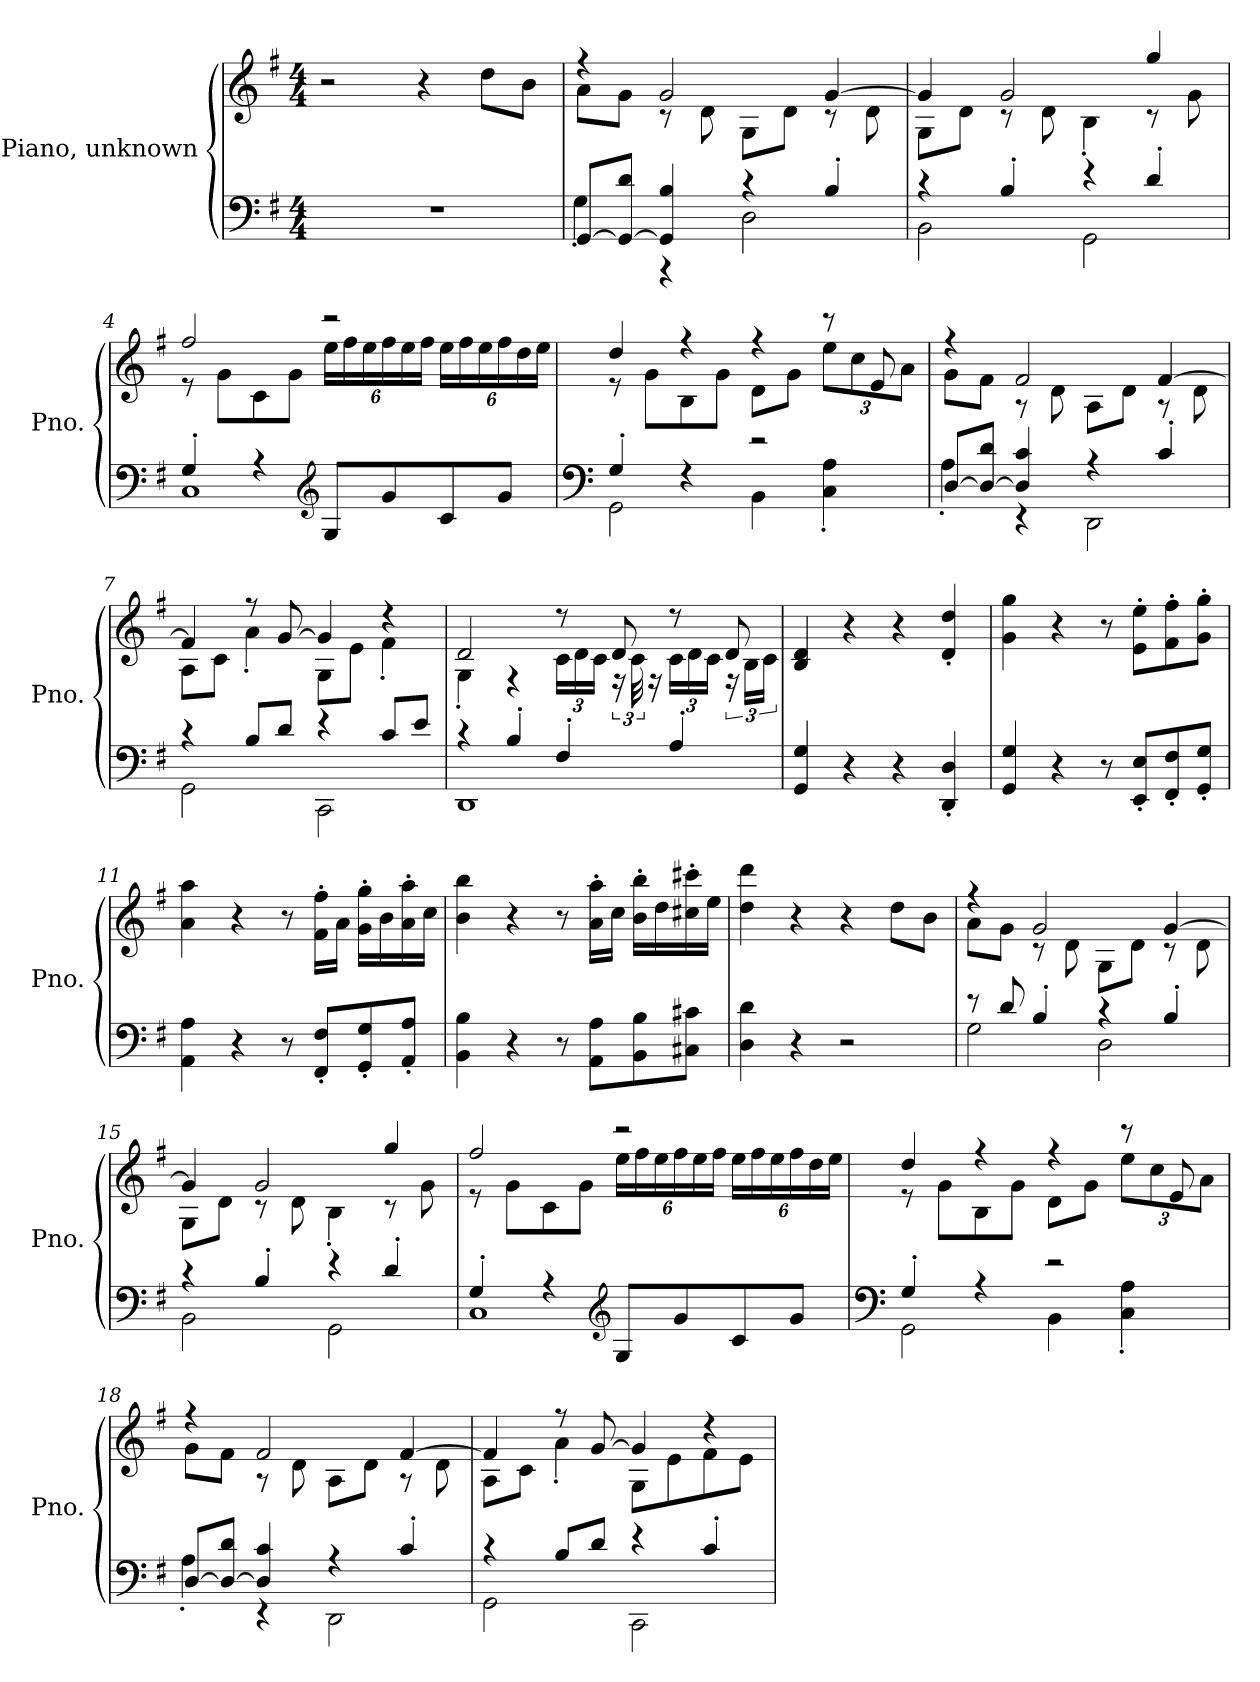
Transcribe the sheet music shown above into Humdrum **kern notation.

**kern	**kern
*part1	*part1
*staff2	*staff1
*I"Piano, unknown	*
*I'Pno.	*
*clefF4	*clefG2
*k[f#]	*k[f#]
*M4/4	*M4/4
*MM120	*MM120
=1	=1
1r	2r
.	4r
.	8dd\L
.	8b\J
=2	=2
*^	*^
[8GG/L	4G'\	4r	8a\L
8GG/_ 8d/J	.	.	8g\J
4GG/] 4B/	4r	2g/	8r
.	.	.	8d\
4r	2D\	.	8G\L
.	.	.	8d\J
4B'/	.	[4g/	8r
.	.	.	8d\
=3	=3	=3	=3
4r	2BB\	4g/]	8G\L
.	.	.	8d\J
4B'/	.	2g/	8r
.	.	.	8d\
4r	2GG\	.	4B'\
4d'/	.	4gg/	8r
.	.	.	8g\
=4	=4	=4	=4
4G'/	1C	2ff#/	8r
.	.	.	8g\L
4r	.	.	8c\
.	.	.	8g\J
*clefG2	*	*	*
*	*	*	*Xbrackettup
8G/L	.	2r	24ee\LL
.	.	.	24ff#\
.	.	.	24ee\
8g/	.	.	24ff#\
.	.	.	24ee\
.	.	.	24ff#\JJ
8c/	.	.	24ee\LL
.	.	.	24ff#\
.	.	.	24ee\
8g/J	.	.	24ff#\
.	.	.	24dd\
.	.	.	24ee\JJ
!!LO:LB:g=z	!!
=5	=5	=5	=5
*clefF4	*	*	*
4G'/	2GG\	4dd/	8r
.	.	.	8g\L
4r	.	4r	8B\
.	.	.	8g\J
2r	4BB\	4r	8d\L
.	.	.	8g\J
.	4C\' 4A\'	8r	12ee\L
.	.	.	12cc\
.	.	8e/	.
.	.	.	12a\J
=6	=6	=6	=6
[8D/L	4A'\	4r	8g\L
8D/_ 8d/J	.	.	8f#\J
4D/] 4c/	4r	2f#/	8r
.	.	.	8d\
4r	2DD\	.	8A\L
.	.	.	8d\J
4c'/	.	[4f#/	8r
.	.	.	8d\
=7	=7	=7	=7
4r	2GG\	4f#/]	8A\L
.	.	.	8c\J
8B/L	.	8r	4a'\
8d/J	.	[8g/	.
4r	2CC\	4g/]	8G\L
.	.	.	8e\J
8c/L	.	4r	4f#'\
8e/J	.	.	.
!!LO:LB:g=z	!!
=8	=8	=8	=8
4r	1DD	2d/	4G'\
4B'/	.	.	4r
4F#'/	.	8r	24c\LL
.	.	.	24d\
.	.	.	24c\JJ
*	*	*	*brackettup
.	.	8d/	24r
.	.	.	48c\
.	.	.	16r
*	*	*	*Xbrackettup
4A'/	.	8r	24c\LL
.	.	.	24d\
.	.	.	24c\JJ
*	*	*	*brackettup
.	.	8d/	24r
.	.	.	24B\LL
.	.	.	24c\JJ
*v	*v	*	*
*	*v	*v
=9	=9
4GG/ 4G/	4B/ 4d/
4r	4r
4r	4r
4DD/' 4D/'	4d/' 4dd/'
=10	=10
4GG/ 4G/	4g\ 4gg\
4r	4r
8r	8r
8EE/' 8E/'L	8e\' 8ee\'L
8FF#/' 8F#/'	8f#\' 8ff#\'
8GG/' 8G/'J	8g\' 8gg\'J
=11	=11
4AA\ 4A\	4a\ 4aa\
4r	4r
8r	8r
8FF#/' 8F#/'L	16f#\' 16ff#\'LL
.	16a\JJ
8GG/' 8G/'	16g\' 16gg\'LL
.	16b\
8AA/' 8A/'J	16a\' 16aa\'
.	16cc\JJ
!!LO:LB:g=z
=12	=12
4BB\ 4B\	4b\ 4bb\
4r	4r
8r	8r
8AA\ 8A\L	16a\' 16aa\'LL
.	16cc\JJ
8BB\ 8B\	16b\' 16bb\'LL
.	16dd\
8C#X\ 8c#X\J	16cc#X\' 16ccc#X\'
.	16ee\JJ
=13	=13
4D\ 4d\	4dd\ 4ddd\
4r	4r
2r	4r
.	8dd\L
.	8b\J
=14	=14
*^	*^
8r	2G\	4r	8a\L
8d/	.	.	8g\J
4B'/	.	2g/	8r
.	.	.	8d\
4r	2D\	.	8G\L
.	.	.	8d\J
4B'/	.	[4g/	8r
.	.	.	8d\
=15	=15	=15	=15
4r	2BB\	4g/]	8G\L
.	.	.	8d\J
4B'/	.	2g/	8r
.	.	.	8d\
4r	2GG\	.	4B'\
4d'/	.	4gg/	8r
.	.	.	8g\
!!LO:LB:g=z	!!
=16	=16	=16	=16
4G'/	1C	2ff#/	8r
.	.	.	8g\L
4r	.	.	8c\
.	.	.	8g\J
*clefG2	*	*	*
*	*	*	*Xbrackettup
8G/L	.	2r	24ee\LL
.	.	.	24ff#\
.	.	.	24ee\
8g/	.	.	24ff#\
.	.	.	24ee\
.	.	.	24ff#\JJ
8c/	.	.	24ee\LL
.	.	.	24ff#\
.	.	.	24ee\
8g/J	.	.	24ff#\
.	.	.	24dd\
.	.	.	24ee\JJ
=17	=17	=17	=17
*clefF4	*	*	*
4G'/	2GG\	4dd/	8r
.	.	.	8g\L
4r	.	4r	8B\
.	.	.	8g\J
2r	4BB\	4r	8d\L
.	.	.	8g\J
.	4C\' 4A\'	8r	12ee\L
.	.	.	12cc\
.	.	8e/	.
.	.	.	12a\J
=18	=18	=18	=18
[8D/L	4A'\	4r	8g\L
8D/_ 8d/J	.	.	8f#\J
4D/] 4c/	4r	2f#/	8r
.	.	.	8d\
4r	2DD\	.	8A\L
.	.	.	8d\J
4c'/	.	[4f#/	8r
.	.	.	8d\
!!LO:LB:g=z	!!
=19	=19	=19	=19
4r	2GG\	4f#/]	8A\L
.	.	.	8c\J
8B/L	.	8r	4a'\
8d/J	.	[8g/	.
4r	2CC\	4g/]	8G\L
.	.	.	8e\
4c'/	.	4r	8f#\
.	.	.	8e\J
*v	*v	*	*
*	*v	*v
=	=
*-	*-
